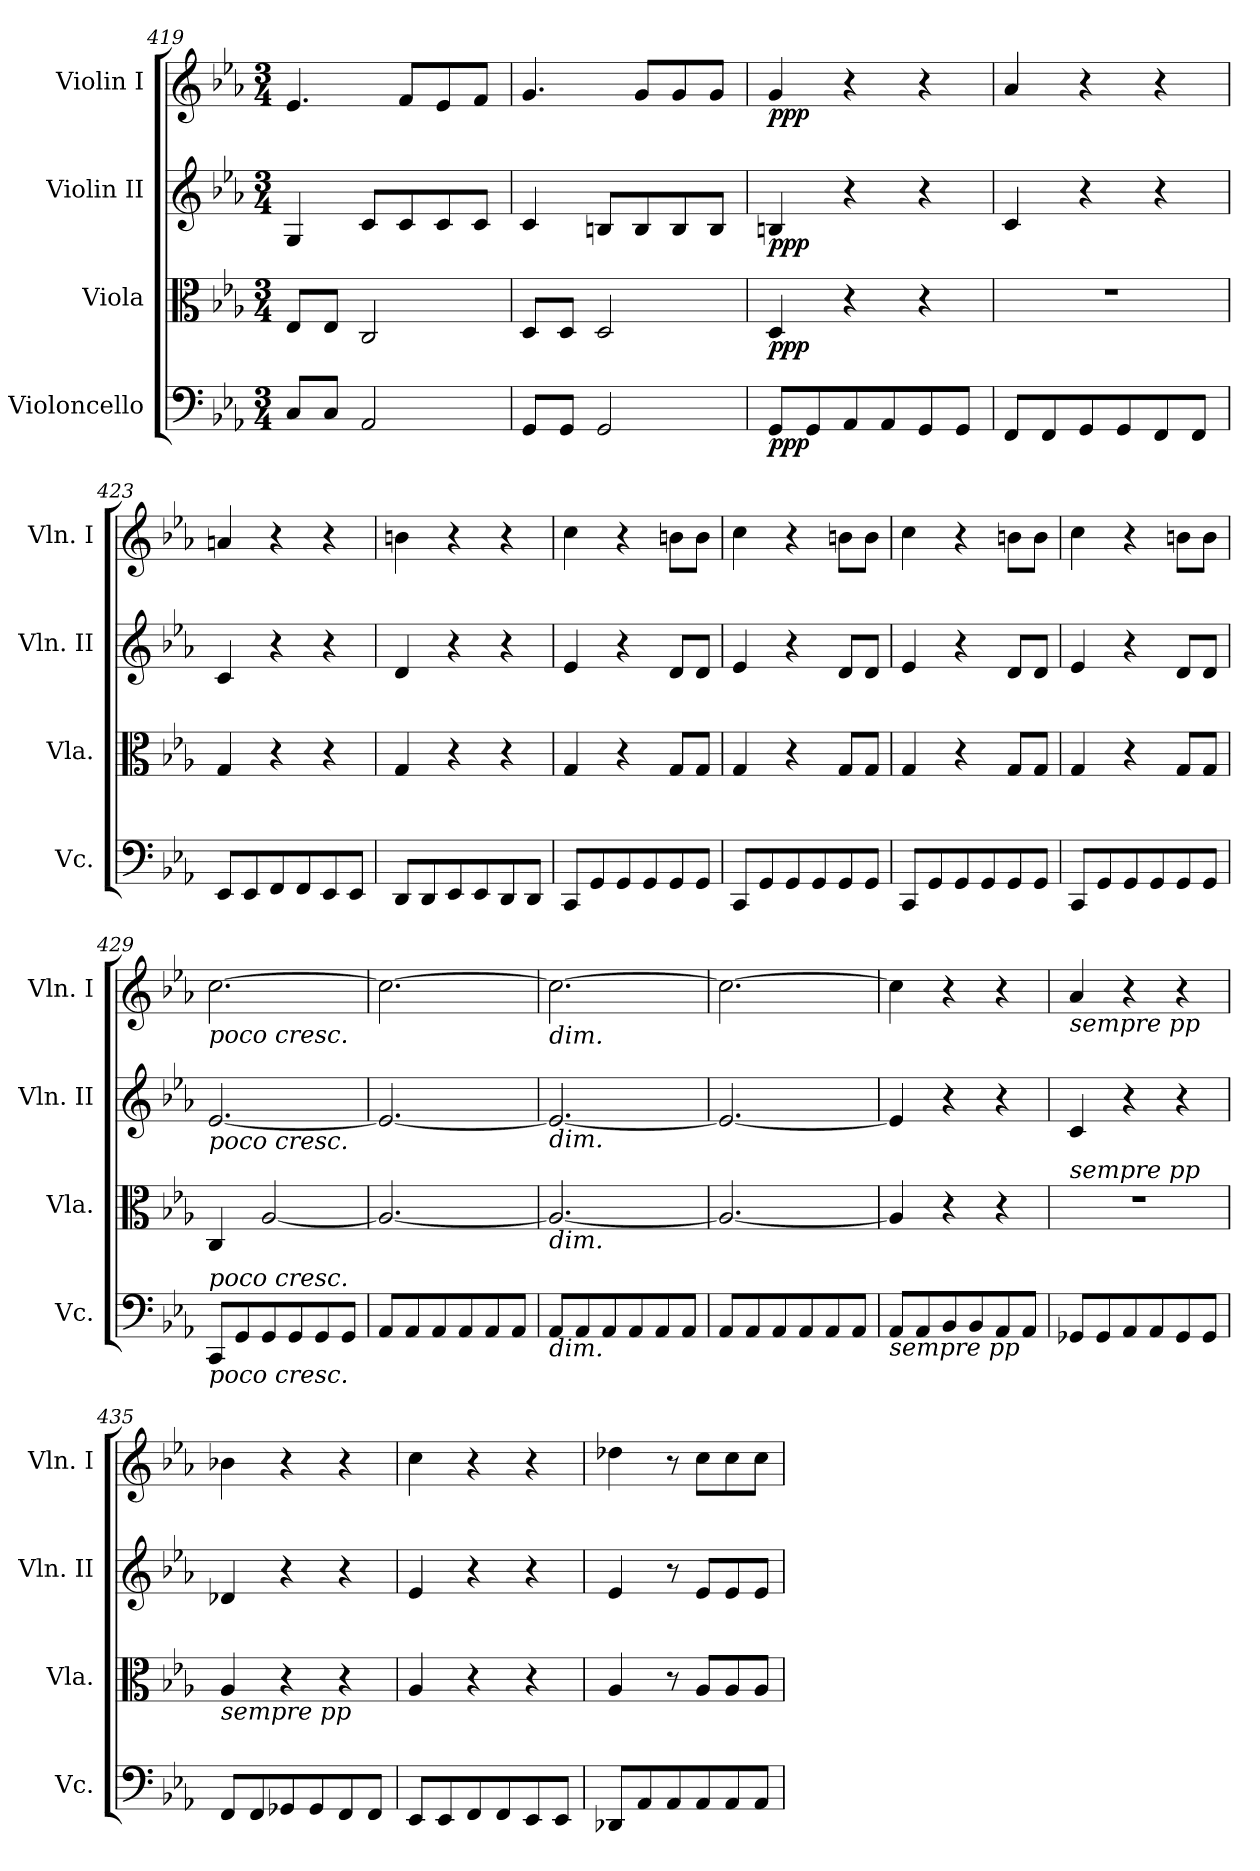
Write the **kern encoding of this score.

**kern	**dynam	**kern	**dynam	**kern	**dynam	**kern	**dynam
*part4	*part4	*part3	*part3	*part2	*part2	*part1	*part1
*staff4	*staff4	*staff3	*staff3	*staff2	*staff2	*staff1	*staff1
*I"Violoncello	*	*I"Viola	*	*I"Violin II	*	*I"Violin I	*
*I'Vc.	*	*I'Vla.	*	*I'Vln. II	*	*I'Vln. I	*
*clefF4	*	*clefC3	*	*clefG2	*	*clefG2	*
*k[b-e-a-]	*	*k[b-e-a-]	*	*k[b-e-a-]	*	*k[b-e-a-]	*
*c:	*	*c:	*	*c:	*	*c:	*
*M3/4	*	*M3/4	*	*M3/4	*	*M3/4	*
=419	=419	=419	=419	=419	=419	=419	=419
8C/L	.	8E-/L	.	4G/	.	4.e-/	.
8C/J	.	8E-/J	.	.	.	.	.
2AA-/	.	2C/	.	8c/L	.	.	.
.	.	.	.	8c/	.	8f/L	.
.	.	.	.	8c/	.	8e-/	.
.	.	.	.	8c/J	.	8f/J	.
=420	=420	=420	=420	=420	=420	=420	=420
8GG/L	.	8D/L	.	4c/	.	4.g/	.
8GG/J	.	8D/J	.	.	.	.	.
2GG/	.	2D/	.	8Bn/L	.	.	.
.	.	.	.	8B/	.	8g/L	.
.	.	.	.	8B/	.	8g/	.
.	.	.	.	8B/J	.	8g/J	.
=421	=421	=421	=421	=421	=421	=421	=421
!	!LO:DY:b	!	!LO:DY:b	!	!LO:DY:b	!	!LO:DY:b
8GG/L	ppp	4D/	ppp	4Bn/	ppp	4g/	ppp
8GG/	.	.	.	.	.	.	.
8AA-/	.	4r	.	4r	.	4r	.
8AA-/	.	.	.	.	.	.	.
8GG/	.	4r	.	4r	.	4r	.
8GG/J	.	.	.	.	.	.	.
=422	=422	=422	=422	=422	=422	=422	=422
8FF/L	.	2.r	.	4c/	.	4a-/	.
8FF/	.	.	.	.	.	.	.
8GG/	.	.	.	4r	.	4r	.
8GG/	.	.	.	.	.	.	.
8FF/	.	.	.	4r	.	4r	.
8FF/J	.	.	.	.	.	.	.
!!LO:PB:g=z
=423	=423	=423	=423	=423	=423	=423	=423
8EE-/L	.	4G/	.	4c/	.	4an/	.
8EE-/	.	.	.	.	.	.	.
8FF/	.	4r	.	4r	.	4r	.
8FF/	.	.	.	.	.	.	.
8EE-/	.	4r	.	4r	.	4r	.
8EE-/J	.	.	.	.	.	.	.
=424	=424	=424	=424	=424	=424	=424	=424
8DD/L	.	4G/	.	4d/	.	4bn\	.
8DD/	.	.	.	.	.	.	.
8EE-/	.	4r	.	4r	.	4r	.
8EE-/	.	.	.	.	.	.	.
8DD/	.	4r	.	4r	.	4r	.
8DD/J	.	.	.	.	.	.	.
=425	=425	=425	=425	=425	=425	=425	=425
8CC/L	.	4G/	.	4e-/	.	4cc\	.
8GG/	.	.	.	.	.	.	.
8GG/	.	4r	.	4r	.	4r	.
8GG/	.	.	.	.	.	.	.
8GG/	.	8G/L	.	8d/L	.	8bn\L	.
8GG/J	.	8G/J	.	8d/J	.	8b\J	.
=426	=426	=426	=426	=426	=426	=426	=426
8CC/L	.	4G/	.	4e-/	.	4cc\	.
8GG/	.	.	.	.	.	.	.
8GG/	.	4r	.	4r	.	4r	.
8GG/	.	.	.	.	.	.	.
8GG/	.	8G/L	.	8d/L	.	8bn\L	.
8GG/J	.	8G/J	.	8d/J	.	8b\J	.
=427	=427	=427	=427	=427	=427	=427	=427
8CC/L	.	4G/	.	4e-/	.	4cc\	.
8GG/	.	.	.	.	.	.	.
8GG/	.	4r	.	4r	.	4r	.
8GG/	.	.	.	.	.	.	.
8GG/	.	8G/L	.	8d/L	.	8bn\L	.
8GG/J	.	8G/J	.	8d/J	.	8b\J	.
=428	=428	=428	=428	=428	=428	=428	=428
8CC/L	.	4G/	.	4e-/	.	4cc\	.
8GG/	.	.	.	.	.	.	.
8GG/	.	4r	.	4r	.	4r	.
8GG/	.	.	.	.	.	.	.
8GG/	.	8G/L	.	8d/L	.	8bn\L	.
8GG/J	.	8G/J	.	8d/J	.	8b\J	.
!!LO:LB:g=z
=429	=429	=429	=429	=429	=429	=429	=429
!	!	!	!	!	!	!LO:TX:b:i:t=poco cresc.	!
!	!	!	!	!LO:TX:b:i:t=poco cresc.	!	!	!
!LO:TX:a:i:t=poco cresc.	!	!	!	!	!	!	!
!LO:TX:b:i:t=poco cresc.	!	!	!	!	!	!	!
8CC/L	.	4C/	.	[2.e-/	.	[2.cc\	.
8GG/	.	.	.	.	.	.	.
8GG/	.	[2A-/	.	.	.	.	.
8GG/	.	.	.	.	.	.	.
8GG/	.	.	.	.	.	.	.
8GG/J	.	.	.	.	.	.	.
=430	=430	=430	=430	=430	=430	=430	=430
8AA-/L	.	2.A-/_	.	2.e-/_	.	2.cc\_	.
8AA-/	.	.	.	.	.	.	.
8AA-/	.	.	.	.	.	.	.
8AA-/	.	.	.	.	.	.	.
8AA-/	.	.	.	.	.	.	.
8AA-/J	.	.	.	.	.	.	.
=431	=431	=431	=431	=431	=431	=431	=431
!	!	!	!	!	!	!LO:TX:b:i:t=dim.	!
!	!	!	!	!LO:TX:b:i:t=dim.	!	!	!
!	!	!LO:TX:b:i:t=dim.	!	!	!	!	!
!LO:TX:b:i:t=dim.	!	!	!	!	!	!	!
8AA-/L	.	2.A-/_	.	2.e-/_	.	2.cc\_	.
8AA-/	.	.	.	.	.	.	.
8AA-/	.	.	.	.	.	.	.
8AA-/	.	.	.	.	.	.	.
8AA-/	.	.	.	.	.	.	.
8AA-/J	.	.	.	.	.	.	.
=432	=432	=432	=432	=432	=432	=432	=432
8AA-/L	.	2.A-/_	.	2.e-/_	.	2.cc\_	.
8AA-/	.	.	.	.	.	.	.
8AA-/	.	.	.	.	.	.	.
8AA-/	.	.	.	.	.	.	.
8AA-/	.	.	.	.	.	.	.
8AA-/J	.	.	.	.	.	.	.
=433	=433	=433	=433	=433	=433	=433	=433
!LO:TX:b:i:t=sempre pp	!	!	!	!	!	!	!
8AA-/L	.	4A-/]	.	4e-/]	.	4cc\]	.
8AA-/	.	.	.	.	.	.	.
8BB-/	.	4r	.	4r	.	4r	.
8BB-/	.	.	.	.	.	.	.
8AA-/	.	4r	.	4r	.	4r	.
8AA-/J	.	.	.	.	.	.	.
=434	=434	=434	=434	=434	=434	=434	=434
!	!	!	!	!	!	!LO:TX:b:i:t=sempre pp	!
!	!	!LO:TX:a:i:t=sempre pp	!	!	!	!	!
8GG-X/L	.	2.r	.	4c/	.	4a-/	.
8GG-/	.	.	.	.	.	.	.
8AA-/	.	.	.	4r	.	4r	.
8AA-/	.	.	.	.	.	.	.
8GG-/	.	.	.	4r	.	4r	.
8GG-/J	.	.	.	.	.	.	.
!!LO:LB:g=z
=435	=435	=435	=435	=435	=435	=435	=435
!	!	!LO:TX:b:i:t=sempre pp	!	!	!	!	!
8FF/L	.	4A-/	.	4d-X/	.	4b-X\	.
8FF/	.	.	.	.	.	.	.
8GG-X/	.	4r	.	4r	.	4r	.
8GG-/	.	.	.	.	.	.	.
8FF/	.	4r	.	4r	.	4r	.
8FF/J	.	.	.	.	.	.	.
=436	=436	=436	=436	=436	=436	=436	=436
8EE-/L	.	4A-/	.	4e-/	.	4cc\	.
8EE-/	.	.	.	.	.	.	.
8FF/	.	4r	.	4r	.	4r	.
8FF/	.	.	.	.	.	.	.
8EE-/	.	4r	.	4r	.	4r	.
8EE-/J	.	.	.	.	.	.	.
=437	=437	=437	=437	=437	=437	=437	=437
8DD-X/L	.	4A-/	.	4e-/	.	4dd-X\	.
8AA-/	.	.	.	.	.	.	.
8AA-/	.	8r	.	8r	.	8r	.
8AA-/	.	8A-/L	.	8e-/L	.	8cc\L	.
8AA-/	.	8A-/	.	8e-/	.	8cc\	.
8AA-/J	.	8A-/J	.	8e-/J	.	8cc\J	.
=	=	=	=	=	=	=	=
*-	*-	*-	*-	*-	*-	*-	*-
